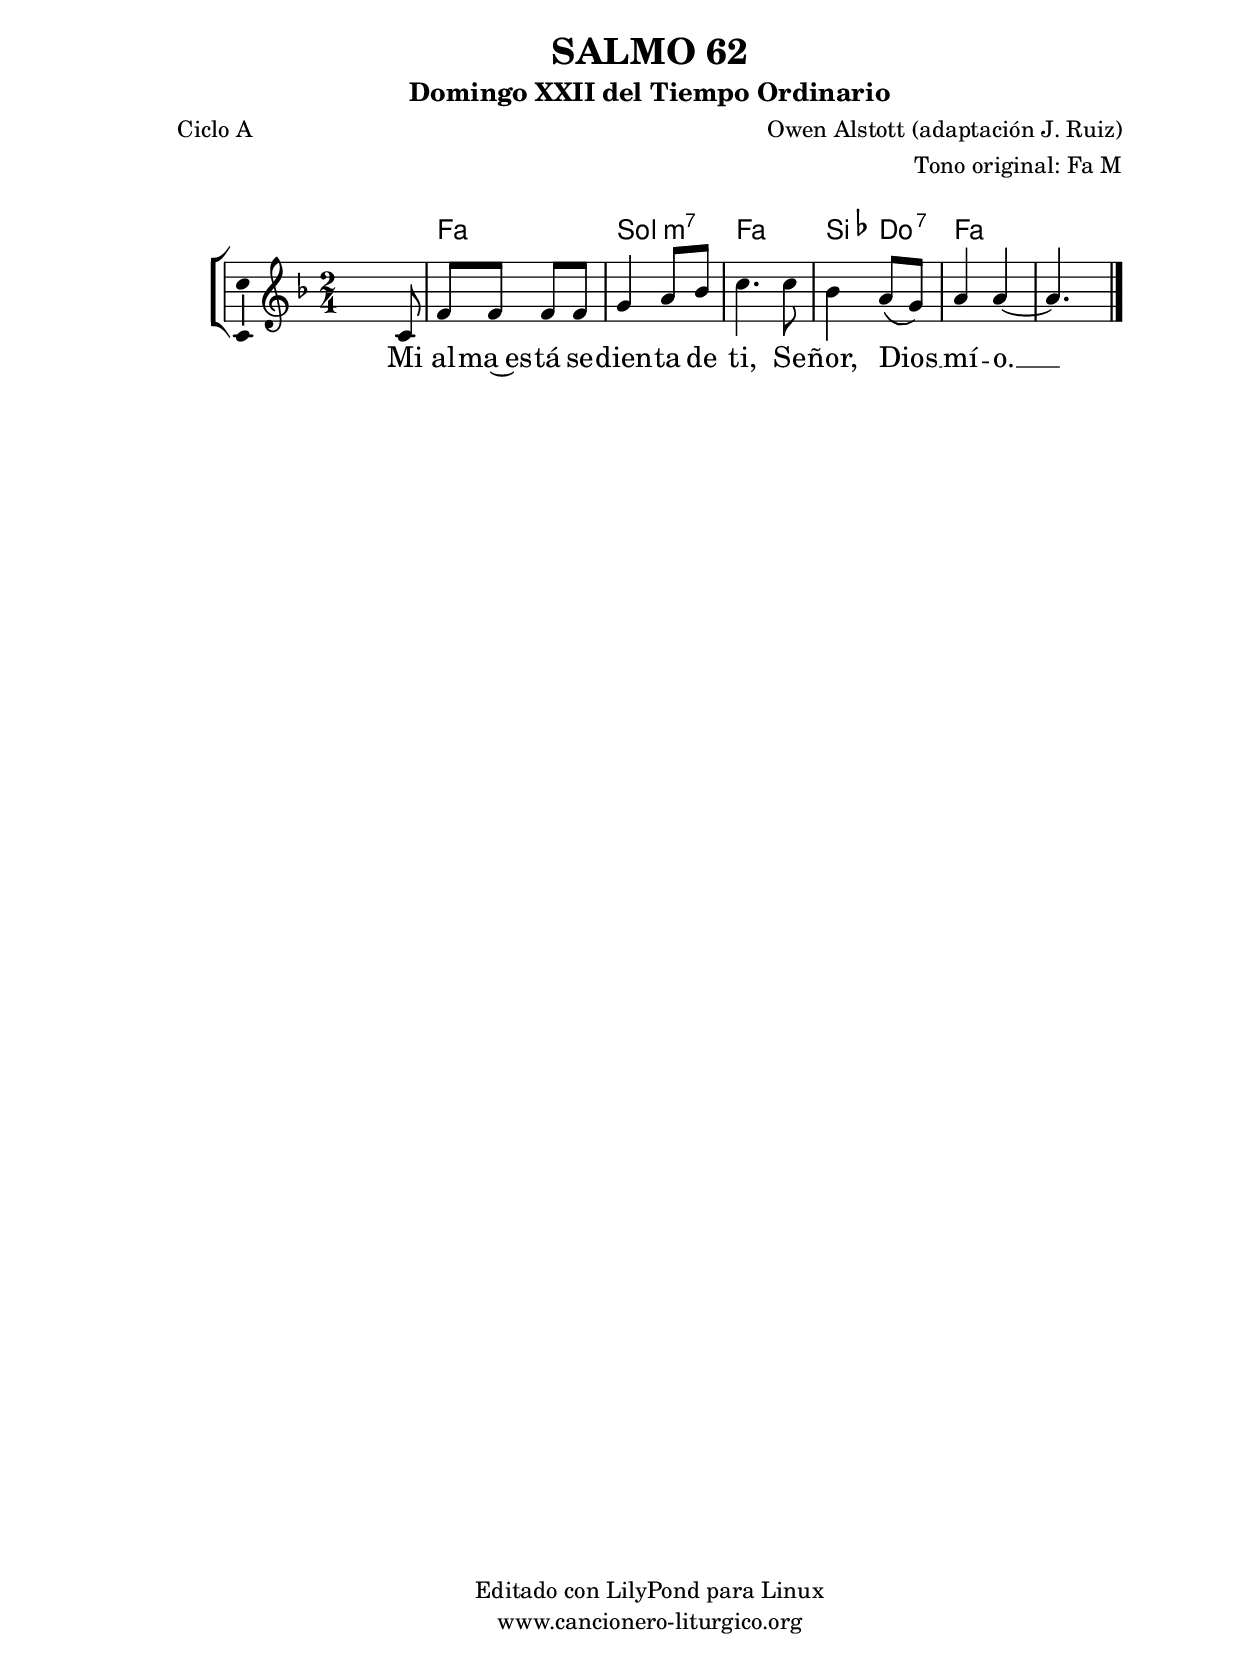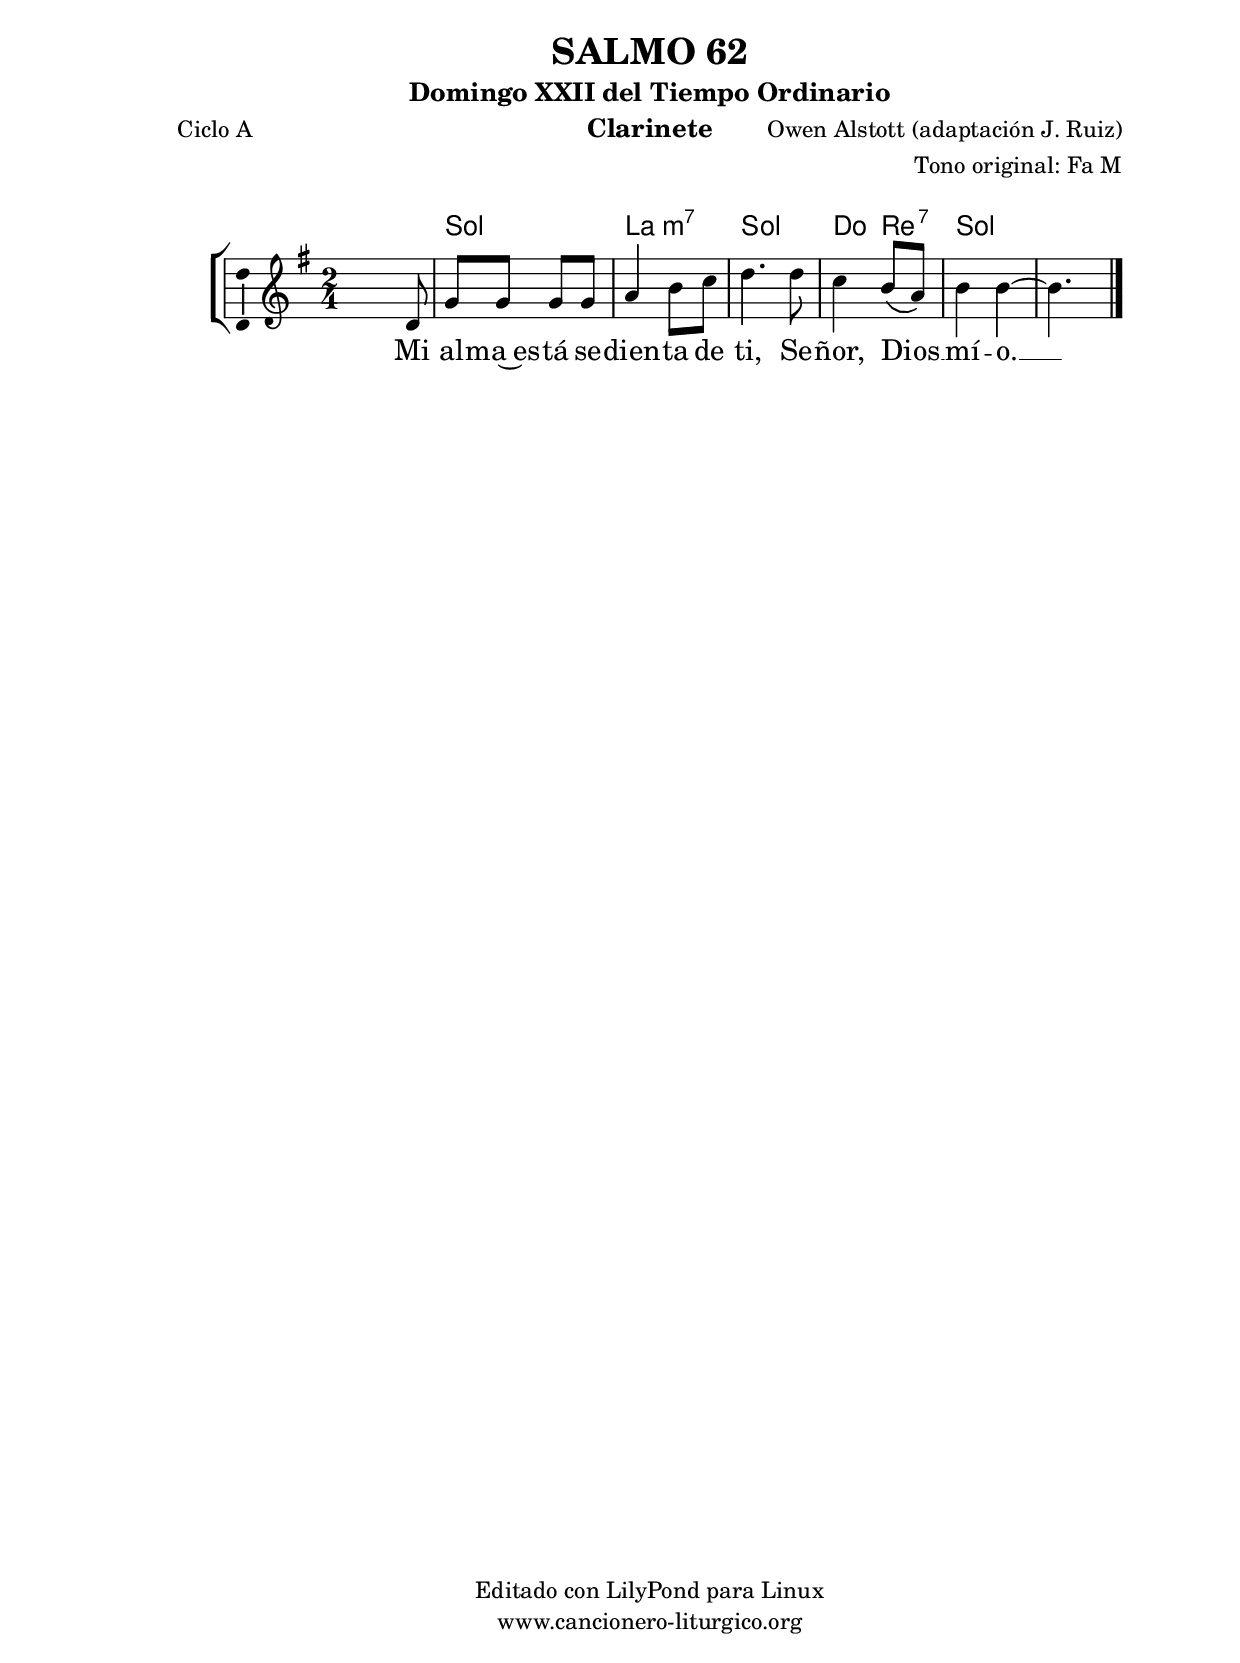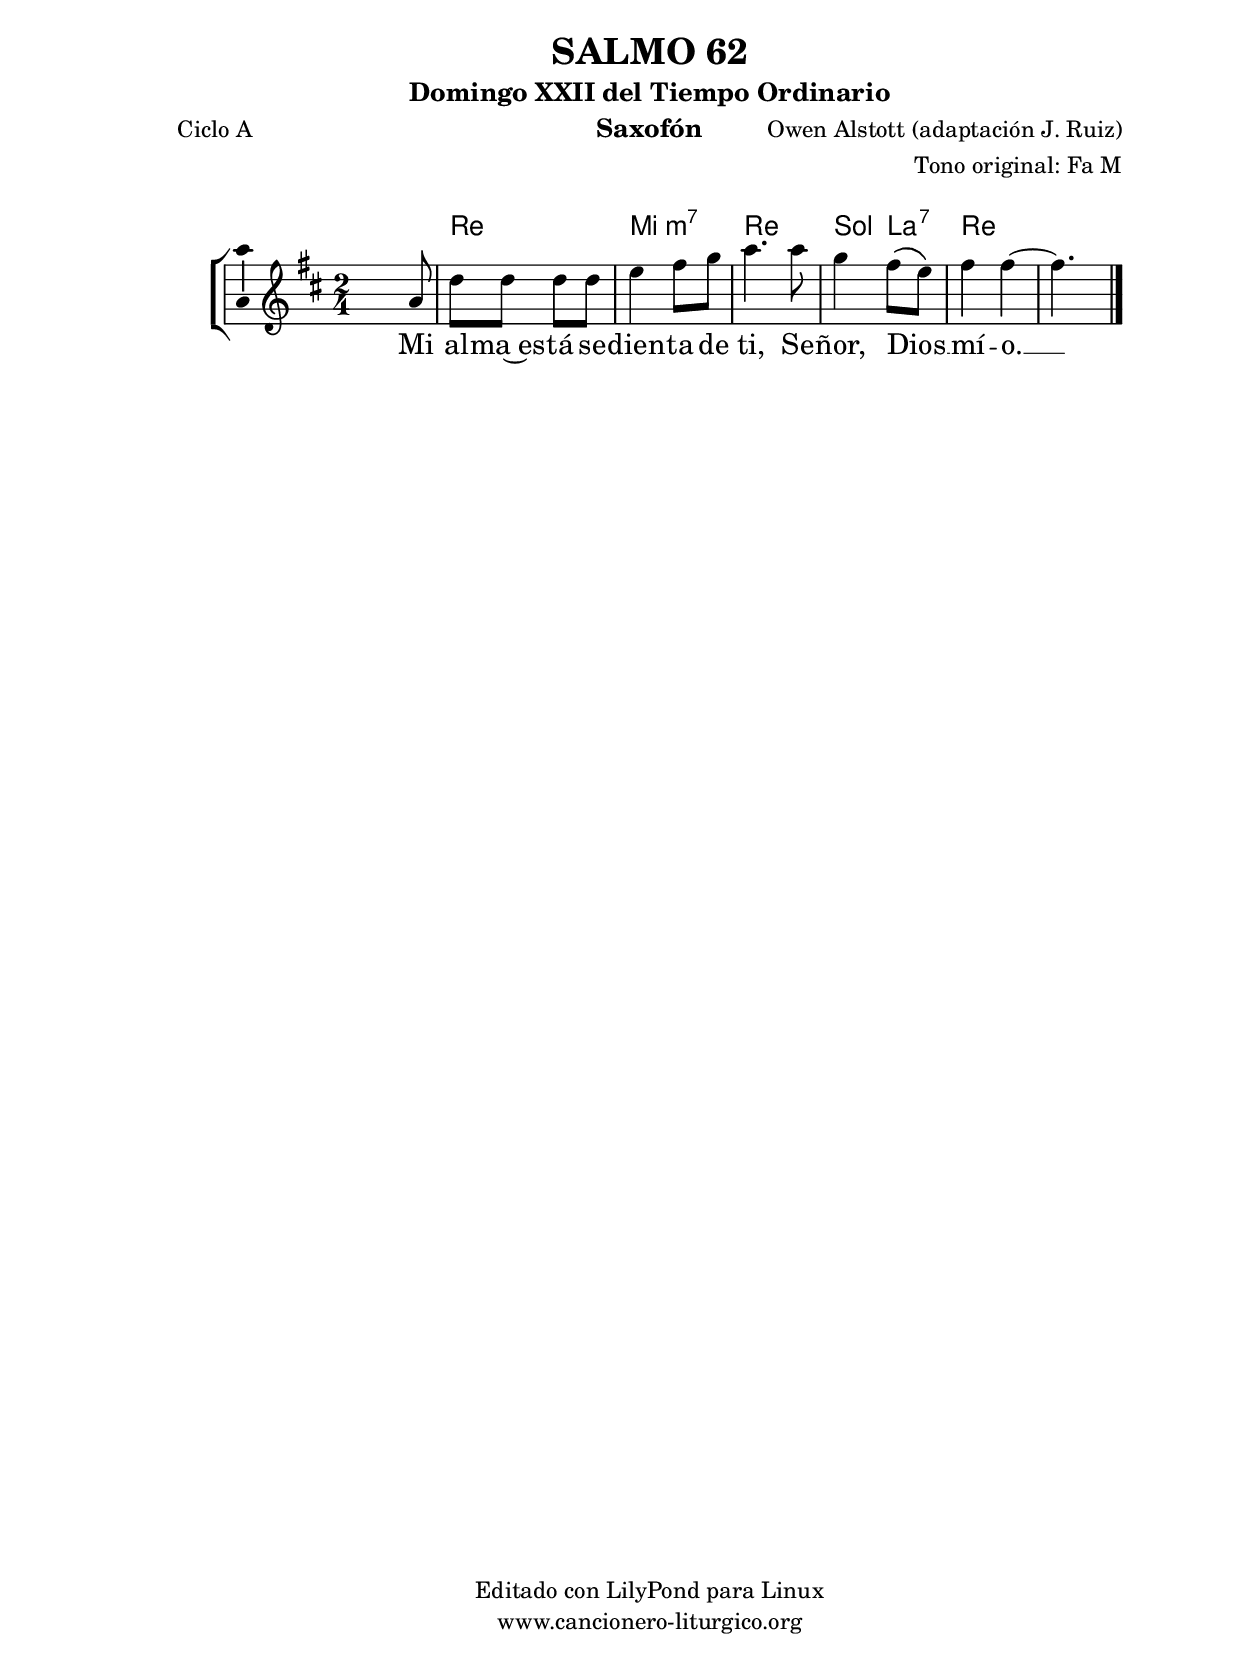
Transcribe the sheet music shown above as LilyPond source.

%
%para convertir .midi en .wav:
%timidity filename.midi -Ow -o finename.wav
%
%
%Para convertir de .wav a .mp3:
%lame -h -m j filename.wav
%
%
%para escuchar el midi:
%timidity nombrefichero.midi
%


%versión de lilypond para la que se ha escrito esta partitura:
\version "2.16.0"

	%Tamaño papel
	#(set-default-paper-size "a4")
	%Tamaño partitura
	#(set-global-staff-size 20)
	%No responde al pulsar sobre una nota
	#(ly:set-option 'point-and-click #f)

%parámetros del encabezamiento:
\header {
	title = "SALMO 62"
	subtitle = "Domingo XXII del Tiempo Ordinario"
	composer = "Owen Alstott (adaptación J. Ruiz)"
	poet = "Ciclo A"
	meter = ""
	arranger = "Tono original: Fa M"
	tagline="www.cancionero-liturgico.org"
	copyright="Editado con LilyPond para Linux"
	tiempo = "Ordinario"
	usos = "Salmo"
	letra = "Mi alma está sedienta de ti, Señor, Dios mío."
	}

%parámetros asociados al papel:
\paper  {
	oddHeaderMarkup = \markup {\fill-line { \on-the-fly #not-first-page \fromproperty #'header:title \on-the-fly #not-first-page \fromproperty #'header:composer }}
	evenHeaderMarkup = \markup {\fill-line { \fromproperty #'header:composer \fromproperty #'header:title }}
	#(set-paper-size "a4")
	print-page-number = ##f
	first-page-number = 1
	print-first-page-number = ##f
%	head-separation = 3.0 \cm
	top-margin = 2.0 \cm
	bottom-margin = 0.5\cm
%%%	bottom-margin = -1.0\cm
	left-margin = 3.0 \cm
	line-width = 16.0 \cm 
	indent = 8\mm
	interscoreline = 2.\mm
	between-system-space = 15\mm
%	para que las partituras no llenen la hoja:
	ragged-bottom = ##t
%	idem para la última hoja:
	ragged-last-bottom = ##f
%	para que las partituras llenen el ancho del papel:
	ragged-last = ##f
	after-title-space = 2.5 \cm
%page-count=1
%system-count=8

	%Flexible Vertical Spacing
%	markup-markup-spacing =
%	#'((basic-distance . 15) (minimum-distance . 15) (padding . 3))
	markup-system-spacing =
	#'((basic-distance . 15) (minimum-distance . 15) (padding . 3))
	system-system-spacing =
	#'((basic-distance . 15) (minimum-distance . 15) (padding . 3))
	score-system-spacing =
	#'((basic-distance . 15) (minimum-distance . 15) (padding . 5))
%	top-system-spacing = % header
%	#'((basic-distance . 8) (minimum-distance . 0) (padding . 3))
%	top-markup-spacing =
%	#'((basic-distance . 20) (minimum-distance . 20) (padding . 3))
	last-bottom-spacing = % footer
	#'((basic-distance . 5) (minimum-distance . 5) (padding . 3))
%	score-markup-spacing =
%	#'((basic-distance . 16) (minimum-distance . 13) (padding . 3))

	}


%parámetros que afectan a toda la partitura:
global =  {
	%clave de sol (G):
	\clef G
	%armadura:
%	\transpose g f
	\key f \major
	\tempo 4=60
	\set Score.tempoHideNote = ##t
	}


acordes = {
	\italianChords
	\chordmode {
%	\transpose g f
{
s2
f2 g:m7 f bes4 c:7 f2 f
	}
	}
}


melodia = 
%	\transpose g f
{
	\relative c'{
	\time 2/4

s4 s8 c8
f8 f f f
g4 a8 bes
c4. c8
bes4 a8 \(g\)
a4 a~
a4. s8

	\bar "|."
	}
	}


texto = \lyricmode {
Mi al -- ma~es -- tá se -- dien -- ta de ti,
Se -- ñor, Dios __ _ mí -- o. __
	}


acordesStaff = \context ChordNames = acordesStaff <<
	\set chordChanges = ##t
	\acordes
	>>


vozStaff = \context Voice = vozStaff
\with {\consists "Ambitus_engraver"}
<<
%	\set Staff.instrumentName = ""
%	\set Staff.shortInstrumentName = ""
%	\set Staff.midiInstrument = #"clarinet"
%	\set Staff.midiInstrument = #"cello"
%	\set Staff.midiInstrument = #"flute"
	\set Staff.midiInstrument = #"electric guitar (jazz)"
%	\set Staff.midiInstrument = #"english horn"
%	\set Staff.midiInstrument = #"violin"
%	\set Staff.midiInstrument = #"glockenspiel"
	\set Staff.midiMinimumVolume = #0.7
	\set Staff.midiMaximumVolume = #0.9
	\global
	\melodia
	>>


textoStaff = \context Lyrics = textoStaff <<
	\lyricsto vozStaff \texto
	>>

\book {
	\score {
		\context ChoirStaff {
			\override StaffGroup.SystemStartBracket #'collapse-height = #1
			\override Score.SystemStartBar #'collapse-height = #1
			<<
			\acordesStaff
			\vozStaff
			\textoStaff
			>>
			}
		\layout {
	    		\context {
				\Lyrics
				\override LyricText #'font-size = #2
				}
	   		 \context {
				\Score
				%fontSize = #3
				\override StaffSymbol #'staff-space = #(magstep +3)
				%\override Beam #'thickness = #0.55
				%\override SpacingSpanner #'spacing-increment = #1.0
				%\override Slur #'height-limit = #1.5
				}
			}
		}
	\score {
		\unfoldRepeats
		\context ChoirStaff {
			<<
			\acordesStaff
			\vozStaff
			>>
			}
		\midi {
	  		\context {
	  			\Score
				tempoWholesPerMinute = #(ly:make-moment 70 4)
				}
			}
		}
	}

%Partitura para clarinete
#(define output-suffix "C")
\book {
	\header{
		instrument = "Clarinete"
		}
	\score {
		\context ChoirStaff {
			\override StaffGroup.SystemStartBracket #'collapse-height = #1
			\override Score.SystemStartBar #'collapse-height = #1
\transpose c d
			<<
			\acordesStaff
			\vozStaff
			\textoStaff
			>>
			}
		\layout {
	    		\context {
				\Lyrics
				\override LyricText #'font-size = #2
				}
	   		 \context {
				\Score
				%fontSize = #3
				\override StaffSymbol #'staff-space = #(magstep +3)
				%\override Beam #'thickness = #0.55
				%\override SpacingSpanner #'spacing-increment = #1.0
				%\override Slur #'height-limit = #1.5
				}
			}
		}
	}

%Partitura para saxofón
#(define output-suffix "S")
\book {
	\header{
		instrument = "Saxofón"
		}
	\score {
		\context ChoirStaff {
			\override StaffGroup.SystemStartBracket #'collapse-height = #1
			\override Score.SystemStartBar #'collapse-height = #1
\transpose c a
			<<
			\acordesStaff
			\vozStaff
			\textoStaff
			>>
			}
		\layout {
	    		\context {
				\Lyrics
				\override LyricText #'font-size = #2
				}
	   		 \context {
				\Score
				%fontSize = #3
				\override StaffSymbol #'staff-space = #(magstep +3)
				%\override Beam #'thickness = #0.55
				%\override SpacingSpanner #'spacing-increment = #1.0
				%\override Slur #'height-limit = #1.5
				}
			}
		}
	}

